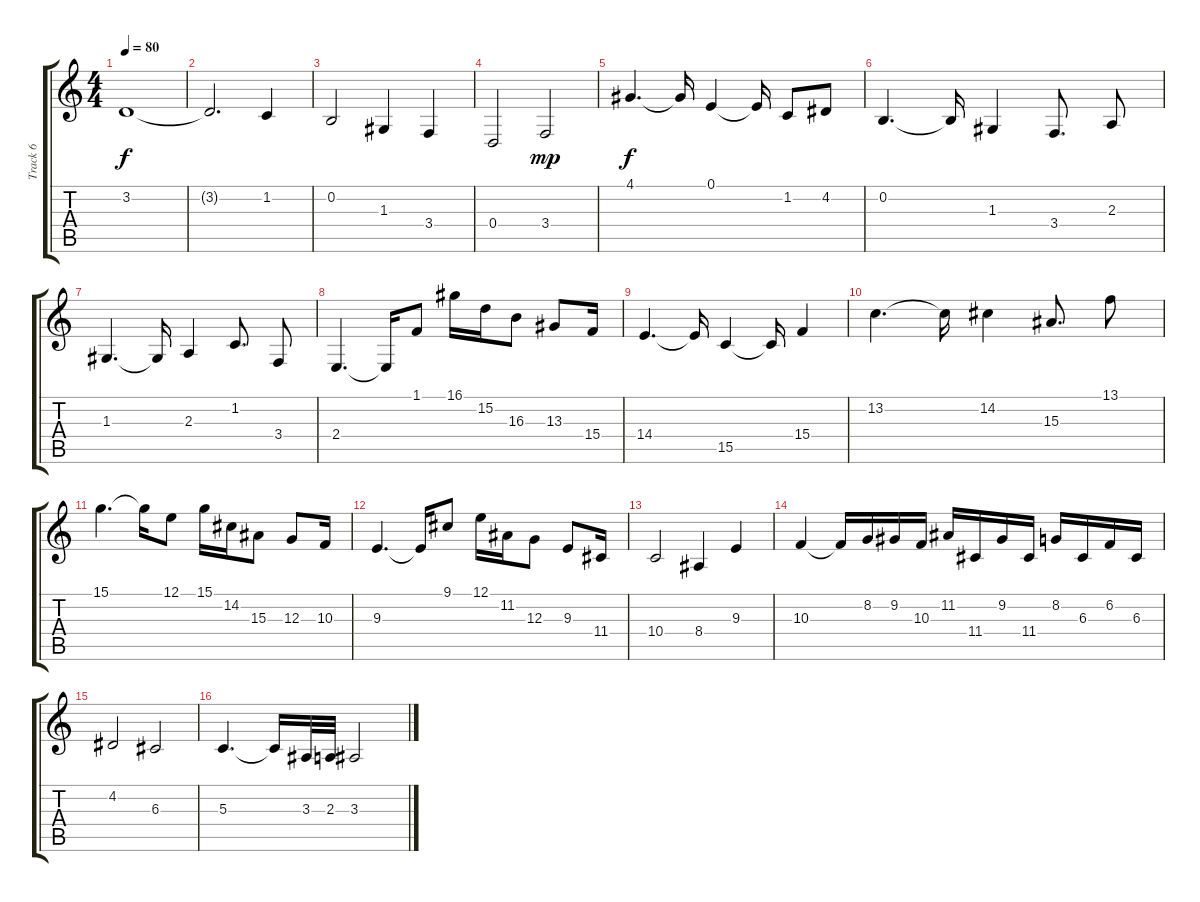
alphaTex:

\track ("Track 6" "Track 6") {instrument fx1rain}
\staff {score tabs}
\tuning (E4 B3 G3 D3 A2 E2) {hide}
\ts (4 4)
\tempo 80
\clef g2
\ks c
3.2.1{dy f} |
3.2{t}.2{d} 1.2.4 |
0.2.2 1.3.4 3.4.4 |
0.4.2 3.4.2{dy mp} |
4.1.4{d dy f} 4.1{t}.16 0.1.4 0.1{t}.16 1.2.8 4.2.8 |
0.2.4{d} 0.2{t}.16 1.3.4 3.4.8{d} 2.3.8 |
1.3.4{d} 1.3{t}.16 2.3.4 1.2.8{d} 3.4.8 |
2.4.4{d} 2.4{t}.16 1.1.8 16.1.16 15.2.16 16.3.8 13.3.8 15.4.16 |
14.4.4{d} 14.4{t}.16 15.5.4 15.5{t}.16 15.4.4 |
13.2.4{d} 13.2{t}.16 14.2.4 15.3.8{d} 13.1.8 |
15.1.4{d} 15.1{t}.16 12.1.8 15.1.16 14.2.16 15.3.8 12.3.8 10.3.16 |
9.3.4{d} 9.3{t}.16 9.1.8 12.1.16 11.2.16 12.3.8 9.3.8 11.4.16 |
10.4.2 8.4.4 9.3.4 |
10.3.4 10.3{t}.16 8.2.16 9.2.16 10.3.16 11.2.16 11.4.16 9.2.16 11.4.16 8.2.16 6.3.16 6.2.16 6.3.16 |
4.2.2 6.3.2 |
5.3.4{d} 5.3{t}.16 3.3.32 2.3.32 3.3.2
